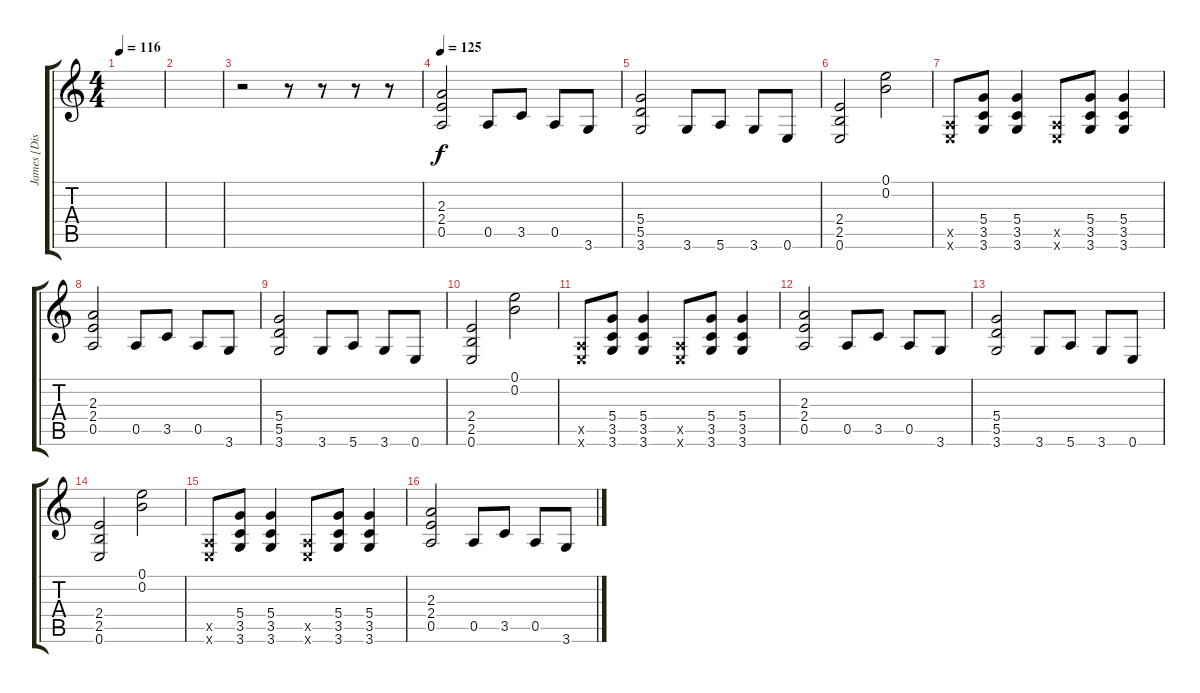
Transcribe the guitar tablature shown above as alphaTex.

\track ("James [Distortion]" "James [Dis") {instrument distortionguitar}
\staff {score tabs}
\tuning (E4 B3 G3 D3 A2 E2) {hide}
\ts (4 4)
\tempo 116
\clef g2
\ks c
|
|
r.2 r.8 r.8 r.8 r.8 |
\tempo 125
(2.3 2.4 0.5).2 0.5.8 3.5.8 0.5.8 3.6.8 |
(5.4 5.5 3.6).2 3.6.8 5.6.8 3.6.8 0.6.8 |
(2.4 2.5 0.6).2 (0.1 0.2).2 |
(0.5{x} 0.6{x}).8 (5.4 3.5 3.6).8 (5.4 3.5 3.6).4 (0.5{x} 0.6{x}).8 (5.4 3.5 3.6).8 (5.4 3.5 3.6).4 |
(2.3 2.4 0.5).2 0.5.8 3.5.8 0.5.8 3.6.8 |
(5.4 5.5 3.6).2 3.6.8 5.6.8 3.6.8 0.6.8 |
(2.4 2.5 0.6).2 (0.1 0.2).2 |
(0.5{x} 0.6{x}).8 (5.4 3.5 3.6).8 (5.4 3.5 3.6).4 (0.5{x} 0.6{x}).8 (5.4 3.5 3.6).8 (5.4 3.5 3.6).4 |
(2.3 2.4 0.5).2 0.5.8 3.5.8 0.5.8 3.6.8 |
(5.4 5.5 3.6).2 3.6.8 5.6.8 3.6.8 0.6.8 |
(2.4 2.5 0.6).2 (0.1 0.2).2 |
(0.5{x} 0.6{x}).8 (5.4 3.5 3.6).8 (5.4 3.5 3.6).4 (0.5{x} 0.6{x}).8 (5.4 3.5 3.6).8 (5.4 3.5 3.6).4 |
(2.3 2.4 0.5).2 0.5.8 3.5.8 0.5.8 3.6.8
